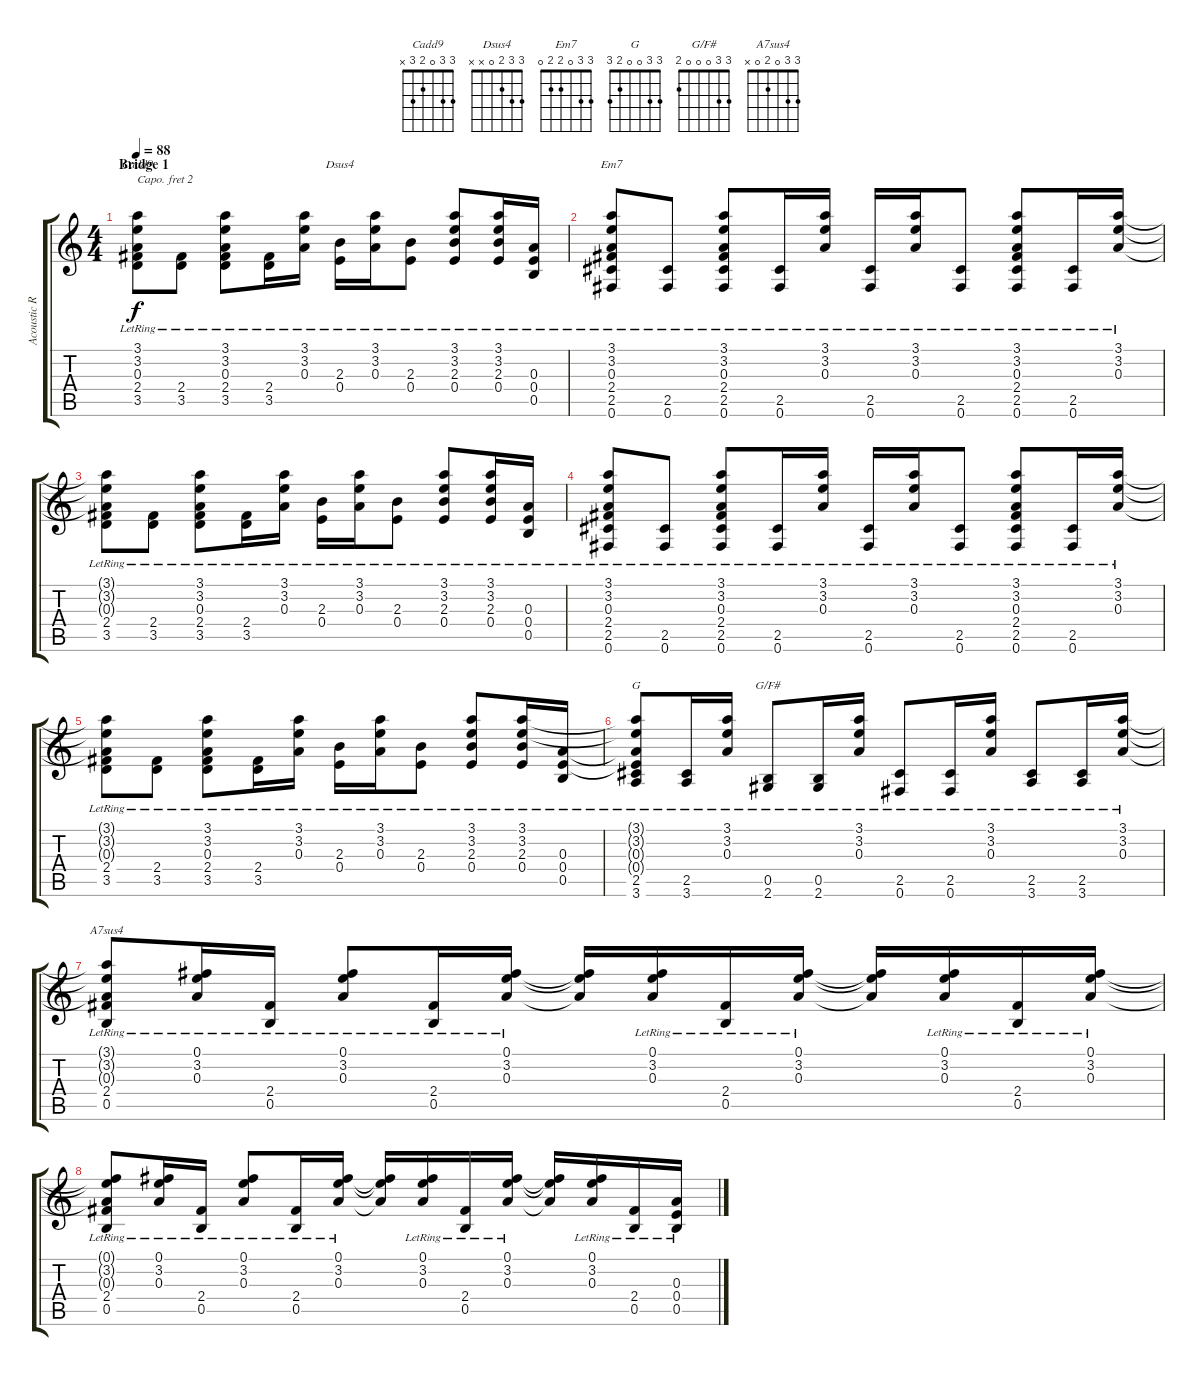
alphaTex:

\track ("Acoustic Rhythm Guitar" "Acoustic R") {instrument acousticguitarsteel}
\staff {score tabs}
\capo 2
\tuning (E4 B3 G3 D3 A2 E2) {hide}
\chord ("Cadd9" 3 3 0 2 3 x)
\chord ("Dsus4" 3 3 2 0 x x)
\chord ("Em7" 3 3 0 2 2 0)
\chord ("G" 3 3 0 0 2 3)
\chord ("G/F#" 3 3 0 0 0 2)
\chord ("A7sus4" 3 3 0 2 0 x)
\ts (4 4)
\section ("" "Bridge 1")
\tempo 88
\clef g2
\ks c
(3.1{lr} 3.2{lr} 0.3{lr} 2.4{lr} 3.5{lr}).8{ch "Cadd9" dy f} (2.4{lr} 3.5{lr}).8 (3.1{lr} 3.2{lr} 0.3{lr} 2.4{lr} 3.5{lr}).8 (2.4{lr} 3.5{lr}).16 (3.1{lr} 3.2{lr} 0.3{lr}).16 (2.3{lr} 0.4{lr}).16{ch "Dsus4"} (3.1{lr} 3.2{lr} 0.3{lr}).16 (2.3{lr} 0.4{lr}).8 (3.1{lr} 3.2{lr} 2.3{lr} 0.4{lr}).8 (3.1{lr} 3.2{lr} 2.3{lr} 0.4{lr}).16 (0.3{lr} 0.4{lr} 0.5{lr}).16 |
(3.1{lr} 3.2{lr} 0.3{lr} 2.4{lr} 2.5{lr} 0.6{lr}).8{ch "Em7"} (2.5{lr} 0.6{lr}).8 (3.1{lr} 3.2{lr} 0.3{lr} 2.4{lr} 2.5{lr} 0.6{lr}).8 (2.5{lr} 0.6{lr}).16 (3.1{lr} 3.2{lr} 0.3{lr}).16 (2.5{lr} 0.6{lr}).16 (3.1{lr} 3.2{lr} 0.3{lr}).16 (2.5{lr} 0.6{lr}).8 (3.1{lr} 3.2{lr} 0.3{lr} 2.4{lr} 2.5{lr} 0.6{lr}).8 (2.5{lr} 0.6{lr}).16 (3.1{lr} 3.2{lr} 0.3{lr}).16 |
(3.1{t} 3.2{t} 0.3{t} 2.4{lr} 3.5{lr}).8 (2.4{lr} 3.5{lr}).8 (3.1{lr} 3.2{lr} 0.3{lr} 2.4{lr} 3.5{lr}).8 (2.4{lr} 3.5{lr}).16 (3.1{lr} 3.2{lr} 0.3{lr}).16 (2.3{lr} 0.4{lr}).16 (3.1{lr} 3.2{lr} 0.3{lr}).16 (2.3{lr} 0.4{lr}).8 (3.1{lr} 3.2{lr} 2.3{lr} 0.4{lr}).8 (3.1{lr} 3.2{lr} 2.3{lr} 0.4{lr}).16 (0.3{lr} 0.4{lr} 0.5{lr}).16 |
(3.1{lr} 3.2{lr} 0.3{lr} 2.4{lr} 2.5{lr} 0.6{lr}).8 (2.5{lr} 0.6{lr}).8 (3.1{lr} 3.2{lr} 0.3{lr} 2.4{lr} 2.5{lr} 0.6{lr}).8 (2.5{lr} 0.6{lr}).16 (3.1{lr} 3.2{lr} 0.3{lr}).16 (2.5{lr} 0.6{lr}).16 (3.1{lr} 3.2{lr} 0.3{lr}).16 (2.5{lr} 0.6{lr}).8 (3.1{lr} 3.2{lr} 0.3{lr} 2.4{lr} 2.5{lr} 0.6{lr}).8 (2.5{lr} 0.6{lr}).16 (3.1{lr} 3.2{lr} 0.3{lr}).16 |
(3.1{t} 3.2{t} 0.3{t} 2.4{lr} 3.5{lr}).8 (2.4{lr} 3.5{lr}).8 (3.1{lr} 3.2{lr} 0.3{lr} 2.4{lr} 3.5{lr}).8 (2.4{lr} 3.5{lr}).16 (3.1{lr} 3.2{lr} 0.3{lr}).16 (2.3{lr} 0.4{lr}).16 (3.1{lr} 3.2{lr} 0.3{lr}).16 (2.3{lr} 0.4{lr}).8 (3.1{lr} 3.2{lr} 2.3{lr} 0.4{lr}).8 (3.1{lr} 3.2{lr} 2.3{lr} 0.4{lr}).16 (0.3{lr} 0.4{lr} 0.5{lr}).16 |
(3.1{t} 3.2{t} 0.3{t} 0.4{t} 2.5{lr} 3.6{lr}).8{ch "G"} (2.5{lr} 3.6{lr}).16 (3.1{lr} 3.2{lr} 0.3{lr}).16 (0.5{lr} 2.6{lr}).8{ch "G/F#"} (0.5{lr} 2.6{lr}).16 (3.1{lr} 3.2{lr} 0.3{lr}).16 (2.5{lr} 0.6{lr}).8 (2.5{lr} 0.6{lr}).16 (3.1{lr} 3.2{lr} 0.3{lr}).16 (2.5{lr} 3.6{lr}).8 (2.5{lr} 3.6{lr}).16 (3.1{lr} 3.2{lr} 0.3{lr}).16 |
(3.1{t} 3.2{t} 0.3{t} 2.4{lr} 0.5{lr}).8{ch "A7sus4"} (0.1{lr} 3.2{lr} 0.3{lr}).16 (2.4{lr} 0.5{lr}).16 (0.1{lr} 3.2{lr} 0.3{lr}).8 (2.4{lr} 0.5{lr}).16 (0.1{lr} 3.2{lr} 0.3{lr}).16 (0.1{t} 3.2{t} 0.3{t}).16 (0.1{lr} 3.2{lr} 0.3{lr}).16 (2.4{lr} 0.5{lr}).16 (0.1{lr} 3.2{lr} 0.3{lr}).16 (0.1{t} 3.2{t} 0.3{t}).16 (0.1{lr} 3.2{lr} 0.3{lr}).16 (2.4{lr} 0.5{lr}).16 (0.1{lr} 3.2{lr} 0.3{lr}).16 |
(0.1{t} 3.2{t} 0.3{t} 2.4{lr} 0.5{lr}).8 (0.1{lr} 3.2{lr} 0.3{lr}).16 (2.4{lr} 0.5{lr}).16 (0.1{lr} 3.2{lr} 0.3{lr}).8 (2.4{lr} 0.5{lr}).16 (0.1{lr} 3.2{lr} 0.3{lr}).16 (0.1{t} 3.2{t} 0.3{t}).16 (0.1{lr} 3.2{lr} 0.3{lr}).16 (2.4{lr} 0.5{lr}).16 (0.1{lr} 3.2{lr} 0.3{lr}).16 (0.1{t} 3.2{t} 0.3{t}).16 (0.1{lr} 3.2{lr} 0.3{lr}).16 (2.4{lr} 0.5{lr}).16 (0.3{lr} 0.4 0.5).16
